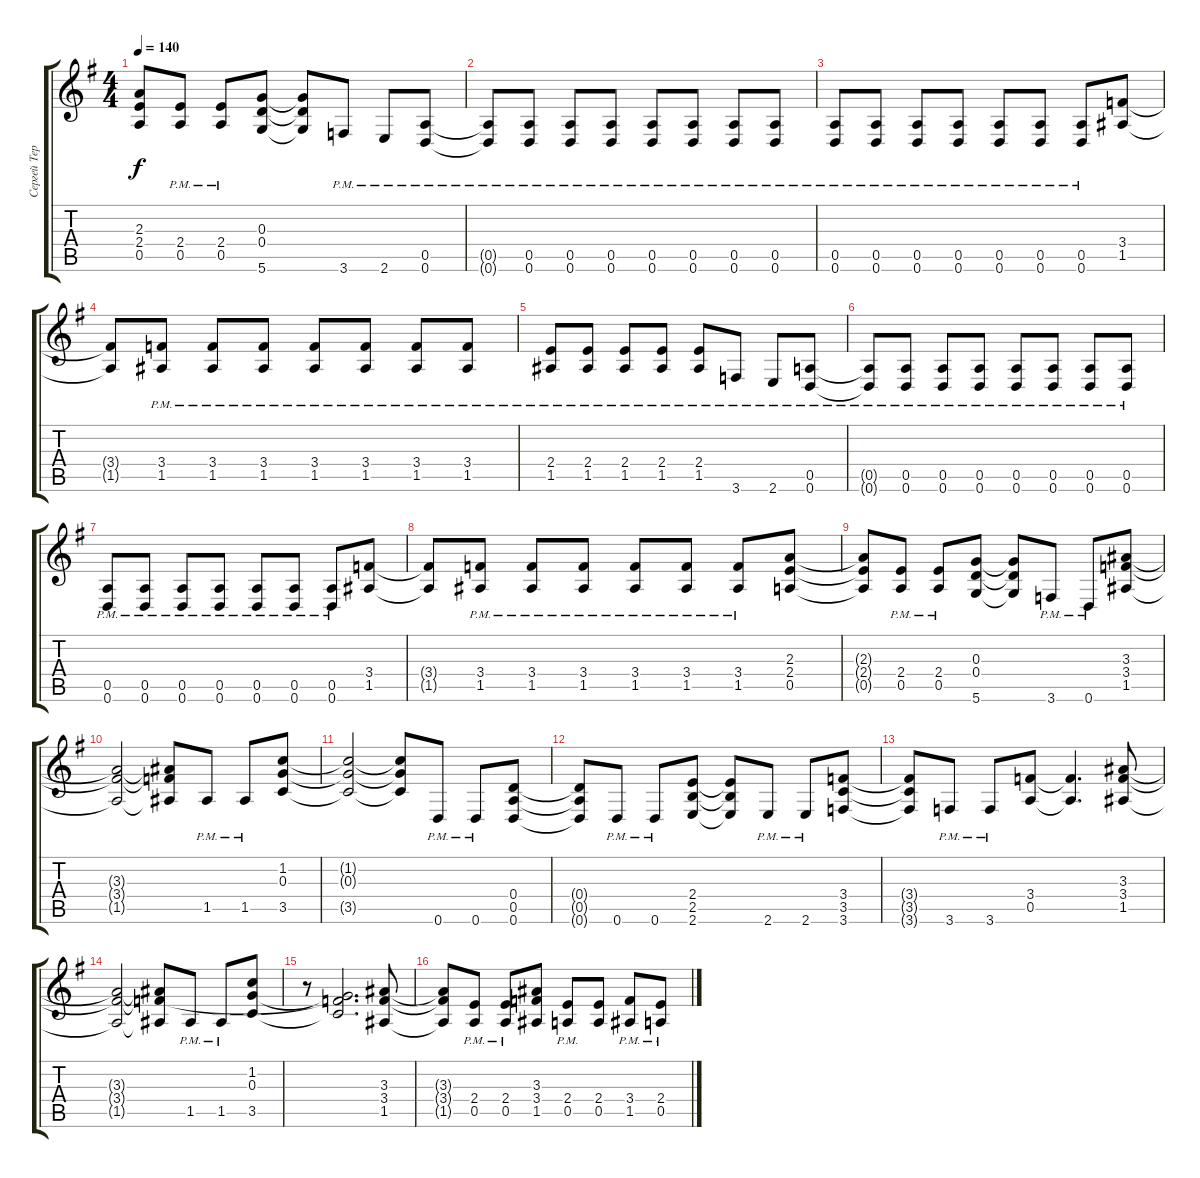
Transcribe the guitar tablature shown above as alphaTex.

\track ("Сергей Терентьев" "Сергей Тер") {instrument distortionguitar}
\staff {score tabs}
\tuning (E4 B3 G3 D3 A2 D2) {hide}
\ts (4 4)
\tempo 140
\clef g2
\ks g
(2.3{t} 2.4{t} 0.5{t}).8{dy f} (2.4{pm} 0.5{pm}).8 (2.4{pm} 0.5{pm}).8 (0.3 0.4 5.6).8 (0.3{t} 0.4{t} 5.6{t}).8 3.6{pm}.8 2.6{pm}.8 (0.5{pm} 0.6{pm}).8 |
(0.5{pm t} 0.6{pm t}).8 (0.5{pm} 0.6{pm}).8 (0.5{pm} 0.6{pm}).8 (0.5{pm} 0.6{pm}).8 (0.5{pm} 0.6{pm}).8 (0.5{pm} 0.6{pm}).8 (0.5{pm} 0.6{pm}).8 (0.5{pm} 0.6{pm}).8 |
(0.5{pm} 0.6{pm}).8 (0.5{pm} 0.6{pm}).8 (0.5{pm} 0.6{pm}).8 (0.5{pm} 0.6{pm}).8 (0.5{pm} 0.6{pm}).8 (0.5{pm} 0.6{pm}).8 (0.5{pm} 0.6{pm}).8 (3.4 1.5).8 |
(3.4{t} 1.5{t}).8 (3.4{pm} 1.5{pm}).8 (3.4{pm} 1.5{pm}).8 (3.4{pm} 1.5{pm}).8 (3.4{pm} 1.5{pm}).8 (3.4{pm} 1.5{pm}).8 (3.4{pm} 1.5{pm}).8 (3.4{pm} 1.5{pm}).8 |
(2.4{pm} 1.5{pm}).8 (2.4{pm} 1.5{pm}).8 (2.4{pm} 1.5{pm}).8 (2.4{pm} 1.5{pm}).8 (2.4{pm} 1.5{pm}).8 3.6{pm}.8 2.6{pm}.8 (0.5{pm} 0.6{pm}).8 |
(0.5{pm t} 0.6{pm t}).8 (0.5{pm} 0.6{pm}).8 (0.5{pm} 0.6{pm}).8 (0.5{pm} 0.6{pm}).8 (0.5{pm} 0.6{pm}).8 (0.5{pm} 0.6{pm}).8 (0.5{pm} 0.6{pm}).8 (0.5{pm} 0.6{pm}).8 |
(0.5{pm} 0.6{pm}).8 (0.5{pm} 0.6{pm}).8 (0.5{pm} 0.6{pm}).8 (0.5{pm} 0.6{pm}).8 (0.5{pm} 0.6{pm}).8 (0.5{pm} 0.6{pm}).8 (0.5{pm} 0.6{pm}).8 (3.4 1.5).8 |
(3.4{t} 1.5{t}).8 (3.4{pm} 1.5{pm}).8 (3.4{pm} 1.5{pm}).8 (3.4{pm} 1.5{pm}).8 (3.4{pm} 1.5{pm}).8 (3.4{pm} 1.5{pm}).8 (3.4{pm} 1.5{pm}).8 (2.3 2.4 0.5).8 |
(2.3{t} 2.4{t} 0.5{t}).8 (2.4{pm} 0.5{pm}).8 (2.4{pm} 0.5{pm}).8 (0.3 0.4 5.6).8 (0.3{t} 0.4{t} 5.6{t}).8 3.6{pm}.8 0.6{pm}.8 (3.3 3.4 1.5).8 |
(3.3{t} 3.4{t} 1.5{t}).2 (3.3{t} 3.4{t} 1.5{t}).8 1.5{pm}.8 1.5{pm}.8 (1.2 0.3 3.5).8 |
(1.2{t} 0.3{t} 3.5{t}).2 (1.2{t} 0.3{t} 3.5{t}).8 0.6{pm}.8 0.6{pm}.8 (0.4 0.5 0.6).8 |
(0.4{t} 0.5{t} 0.6{t}).8 0.6{pm}.8 0.6{pm}.8 (2.4 2.5 2.6).8 (2.4{t} 2.5{t} 2.6{t}).8 2.6{pm}.8 2.6{pm}.8 (3.4 3.5 3.6).8 |
(3.4{t} 3.5{t} 3.6{t}).8 3.6{pm}.8 3.6{pm}.8 (3.4 0.5).8 (3.4{t} 0.5{t}).4{d} (3.3 3.4 1.5).8 |
(3.3{t} 3.4{t} 1.5{t}).2 (3.3{t} 3.4{t} 1.5{t}).8 1.5{pm}.8 1.5{pm}.8 (1.2 0.3 3.5).8 |
r.8 (0.3{t} 3.4{t} 3.5{t}).2{d} (3.3 3.4 1.5).8 |
(3.3{t} 3.4{t} 1.5{t}).8 (2.4{pm} 0.5{pm}).8 (2.4{pm} 0.5{pm}).8 (3.3 3.4 1.5).8 (2.4{pm} 0.5{pm}).8 (2.4 0.5).8 (3.4{pm} 1.5{pm}).8 (2.4{pm} 0.5{pm}).8
